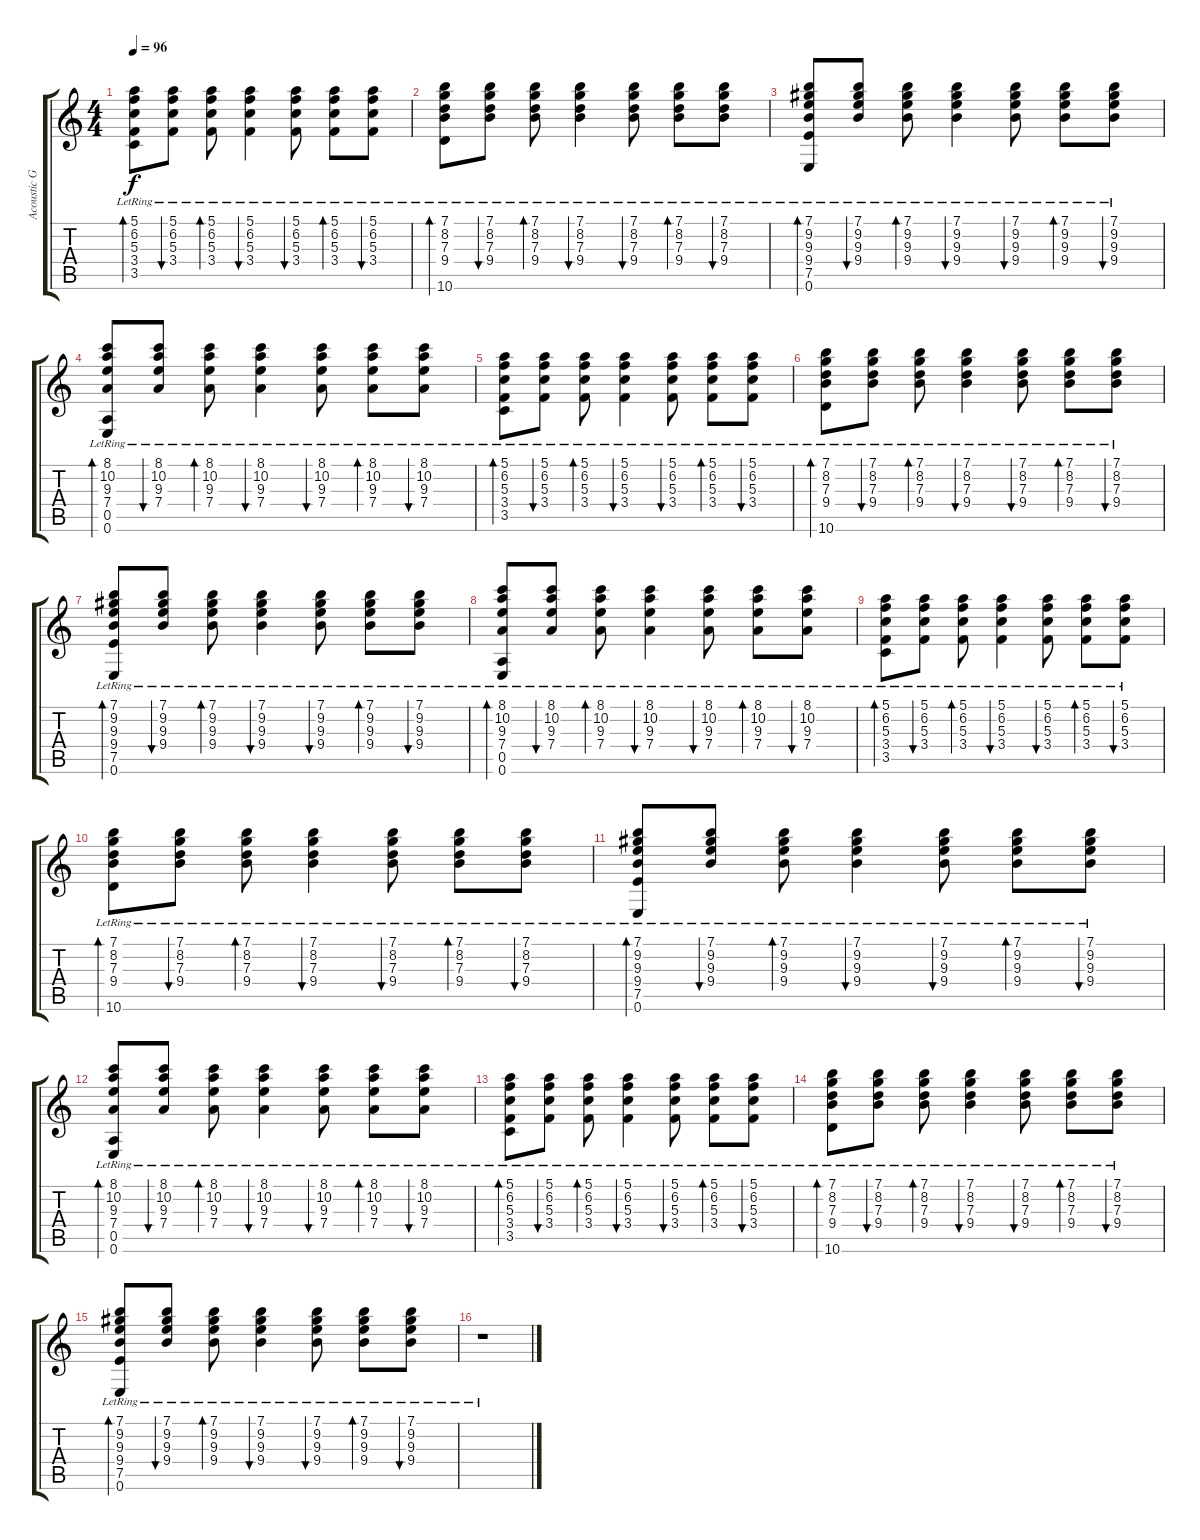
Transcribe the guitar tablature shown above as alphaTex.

\track ("Acoustic Guitar" "Acoustic G") {instrument acousticguitarsteel}
\staff {score tabs}
\tuning (E4 B3 G3 D3 A2 E2) {hide}
\ts (4 4)
\tempo 96
\clef g2
\ks c
(5.1{lr} 6.2{lr} 5.3{lr} 3.4{lr} 3.5{lr}).8{bd 30 dy f} (5.1{lr} 6.2{lr} 5.3{lr} 3.4{lr}).8{bu 30} (5.1{lr} 6.2{lr} 5.3{lr} 3.4{lr}).8{bd 30} (5.1{lr} 6.2{lr} 5.3{lr} 3.4{lr}).4{bu 30} (5.1{lr} 6.2{lr} 5.3{lr} 3.4{lr}).8{bu 30} (5.1{lr} 6.2{lr} 5.3{lr} 3.4{lr}).8{bd 30} (5.1{lr} 6.2{lr} 5.3{lr} 3.4{lr}).8{bu 30} |
(7.1{lr} 8.2{lr} 7.3{lr} 9.4{lr} 10.6{lr}).8{bd 30} (7.1{lr} 8.2{lr} 7.3{lr} 9.4{lr}).8{bu 30} (7.1{lr} 8.2{lr} 7.3{lr} 9.4{lr}).8{bd 30} (7.1{lr} 8.2{lr} 7.3{lr} 9.4{lr}).4{bu 30} (7.1{lr} 8.2{lr} 7.3{lr} 9.4{lr}).8{bu 30} (7.1{lr} 8.2{lr} 7.3{lr} 9.4{lr}).8{bd 30} (7.1{lr} 8.2{lr} 7.3{lr} 9.4{lr}).8{bu 30} |
(7.1{lr} 9.2{lr} 9.3{lr} 9.4{lr} 7.5{lr} 0.6{lr}).8{bd 30} (7.1{lr} 9.2{lr} 9.3{lr} 9.4{lr}).8{bu 30} (7.1{lr} 9.2{lr} 9.3{lr} 9.4{lr}).8{bd 30} (7.1{lr} 9.2{lr} 9.3{lr} 9.4{lr}).4{bu 30} (7.1{lr} 9.2{lr} 9.3{lr} 9.4{lr}).8{bu 30} (7.1{lr} 9.2{lr} 9.3{lr} 9.4{lr}).8{bd 30} (7.1{lr} 9.2{lr} 9.3{lr} 9.4{lr}).8{bu 30} |
(8.1{lr} 10.2{lr} 9.3{lr} 7.4{lr} 0.5{lr} 0.6{lr}).8{bd 30} (8.1{lr} 10.2{lr} 9.3{lr} 7.4{lr}).8{bu 30} (8.1{lr} 10.2{lr} 9.3{lr} 7.4{lr}).8{bd 30} (8.1{lr} 10.2{lr} 9.3{lr} 7.4{lr}).4{bu 30} (8.1{lr} 10.2{lr} 9.3{lr} 7.4{lr}).8{bu 30} (8.1{lr} 10.2{lr} 9.3{lr} 7.4{lr}).8{bd 30} (8.1{lr} 10.2{lr} 9.3{lr} 7.4{lr}).8{bu 30} |
(5.1{lr} 6.2{lr} 5.3{lr} 3.4{lr} 3.5{lr}).8{bd 30} (5.1{lr} 6.2{lr} 5.3{lr} 3.4{lr}).8{bu 30} (5.1{lr} 6.2{lr} 5.3{lr} 3.4{lr}).8{bd 30} (5.1{lr} 6.2{lr} 5.3{lr} 3.4{lr}).4{bu 30} (5.1{lr} 6.2{lr} 5.3{lr} 3.4{lr}).8{bu 30} (5.1{lr} 6.2{lr} 5.3{lr} 3.4{lr}).8{bd 30} (5.1{lr} 6.2{lr} 5.3{lr} 3.4{lr}).8{bu 30} |
(7.1{lr} 8.2{lr} 7.3{lr} 9.4{lr} 10.6{lr}).8{bd 30} (7.1{lr} 8.2{lr} 7.3{lr} 9.4{lr}).8{bu 30} (7.1{lr} 8.2{lr} 7.3{lr} 9.4{lr}).8{bd 30} (7.1{lr} 8.2{lr} 7.3{lr} 9.4{lr}).4{bu 30} (7.1{lr} 8.2{lr} 7.3{lr} 9.4{lr}).8{bu 30} (7.1{lr} 8.2{lr} 7.3{lr} 9.4{lr}).8{bd 30} (7.1{lr} 8.2{lr} 7.3{lr} 9.4{lr}).8{bu 30} |
(7.1{lr} 9.2{lr} 9.3{lr} 9.4{lr} 7.5{lr} 0.6{lr}).8{bd 30} (7.1{lr} 9.2{lr} 9.3{lr} 9.4{lr}).8{bu 30} (7.1{lr} 9.2{lr} 9.3{lr} 9.4{lr}).8{bd 30} (7.1{lr} 9.2{lr} 9.3{lr} 9.4{lr}).4{bu 30} (7.1{lr} 9.2{lr} 9.3{lr} 9.4{lr}).8{bu 30} (7.1{lr} 9.2{lr} 9.3{lr} 9.4{lr}).8{bd 30} (7.1{lr} 9.2{lr} 9.3{lr} 9.4{lr}).8{bu 30} |
(8.1{lr} 10.2{lr} 9.3{lr} 7.4{lr} 0.5{lr} 0.6{lr}).8{bd 30} (8.1{lr} 10.2{lr} 9.3{lr} 7.4{lr}).8{bu 30} (8.1{lr} 10.2{lr} 9.3{lr} 7.4{lr}).8{bd 30} (8.1{lr} 10.2{lr} 9.3{lr} 7.4{lr}).4{bu 30} (8.1{lr} 10.2{lr} 9.3{lr} 7.4{lr}).8{bu 30} (8.1{lr} 10.2{lr} 9.3{lr} 7.4{lr}).8{bd 30} (8.1{lr} 10.2{lr} 9.3{lr} 7.4{lr}).8{bu 30} |
(5.1{lr} 6.2{lr} 5.3{lr} 3.4{lr} 3.5{lr}).8{bd 30} (5.1{lr} 6.2{lr} 5.3{lr} 3.4{lr}).8{bu 30} (5.1{lr} 6.2{lr} 5.3{lr} 3.4{lr}).8{bd 30} (5.1{lr} 6.2{lr} 5.3{lr} 3.4{lr}).4{bu 30} (5.1{lr} 6.2{lr} 5.3{lr} 3.4{lr}).8{bu 30} (5.1{lr} 6.2{lr} 5.3{lr} 3.4{lr}).8{bd 30} (5.1{lr} 6.2{lr} 5.3{lr} 3.4{lr}).8{bu 30} |
(7.1{lr} 8.2{lr} 7.3{lr} 9.4{lr} 10.6{lr}).8{bd 30} (7.1{lr} 8.2{lr} 7.3{lr} 9.4{lr}).8{bu 30} (7.1{lr} 8.2{lr} 7.3{lr} 9.4{lr}).8{bd 30} (7.1{lr} 8.2{lr} 7.3{lr} 9.4{lr}).4{bu 30} (7.1{lr} 8.2{lr} 7.3{lr} 9.4{lr}).8{bu 30} (7.1{lr} 8.2{lr} 7.3{lr} 9.4{lr}).8{bd 30} (7.1{lr} 8.2{lr} 7.3{lr} 9.4{lr}).8{bu 30} |
(7.1{lr} 9.2{lr} 9.3{lr} 9.4{lr} 7.5{lr} 0.6{lr}).8{bd 30} (7.1{lr} 9.2{lr} 9.3{lr} 9.4{lr}).8{bu 30} (7.1{lr} 9.2{lr} 9.3{lr} 9.4{lr}).8{bd 30} (7.1{lr} 9.2{lr} 9.3{lr} 9.4{lr}).4{bu 30} (7.1{lr} 9.2{lr} 9.3{lr} 9.4{lr}).8{bu 30} (7.1{lr} 9.2{lr} 9.3{lr} 9.4{lr}).8{bd 30} (7.1{lr} 9.2{lr} 9.3{lr} 9.4{lr}).8{bu 30} |
(8.1{lr} 10.2{lr} 9.3{lr} 7.4{lr} 0.5{lr} 0.6{lr}).8{bd 30} (8.1{lr} 10.2{lr} 9.3{lr} 7.4{lr}).8{bu 30} (8.1{lr} 10.2{lr} 9.3{lr} 7.4{lr}).8{bd 30} (8.1{lr} 10.2{lr} 9.3{lr} 7.4{lr}).4{bu 30} (8.1{lr} 10.2{lr} 9.3{lr} 7.4{lr}).8{bu 30} (8.1{lr} 10.2{lr} 9.3{lr} 7.4{lr}).8{bd 30} (8.1{lr} 10.2{lr} 9.3{lr} 7.4{lr}).8{bu 30} |
(5.1{lr} 6.2{lr} 5.3{lr} 3.4{lr} 3.5{lr}).8{bd 30} (5.1{lr} 6.2{lr} 5.3{lr} 3.4{lr}).8{bu 30} (5.1{lr} 6.2{lr} 5.3{lr} 3.4{lr}).8{bd 30} (5.1{lr} 6.2{lr} 5.3{lr} 3.4{lr}).4{bu 30} (5.1{lr} 6.2{lr} 5.3{lr} 3.4{lr}).8{bu 30} (5.1{lr} 6.2{lr} 5.3{lr} 3.4{lr}).8{bd 30} (5.1{lr} 6.2{lr} 5.3{lr} 3.4{lr}).8{bu 30} |
(7.1{lr} 8.2{lr} 7.3{lr} 9.4{lr} 10.6{lr}).8{bd 30} (7.1{lr} 8.2{lr} 7.3{lr} 9.4{lr}).8{bu 30} (7.1{lr} 8.2{lr} 7.3{lr} 9.4{lr}).8{bd 30} (7.1{lr} 8.2{lr} 7.3{lr} 9.4{lr}).4{bu 30} (7.1{lr} 8.2{lr} 7.3{lr} 9.4{lr}).8{bu 30} (7.1{lr} 8.2{lr} 7.3{lr} 9.4{lr}).8{bd 30} (7.1{lr} 8.2{lr} 7.3{lr} 9.4{lr}).8{bu 30} |
(7.1{lr} 9.2{lr} 9.3{lr} 9.4{lr} 7.5{lr} 0.6{lr}).8{bd 30} (7.1{lr} 9.2{lr} 9.3{lr} 9.4{lr}).8{bu 30} (7.1{lr} 9.2{lr} 9.3{lr} 9.4{lr}).8{bd 30} (7.1{lr} 9.2{lr} 9.3{lr} 9.4{lr}).4{bu 30} (7.1{lr} 9.2{lr} 9.3{lr} 9.4{lr}).8{bu 30} (7.1{lr} 9.2{lr} 9.3{lr} 9.4{lr}).8{bd 30} (7.1{lr} 9.2{lr} 9.3{lr} 9.4{lr}).8{bu 30} |
r.1
